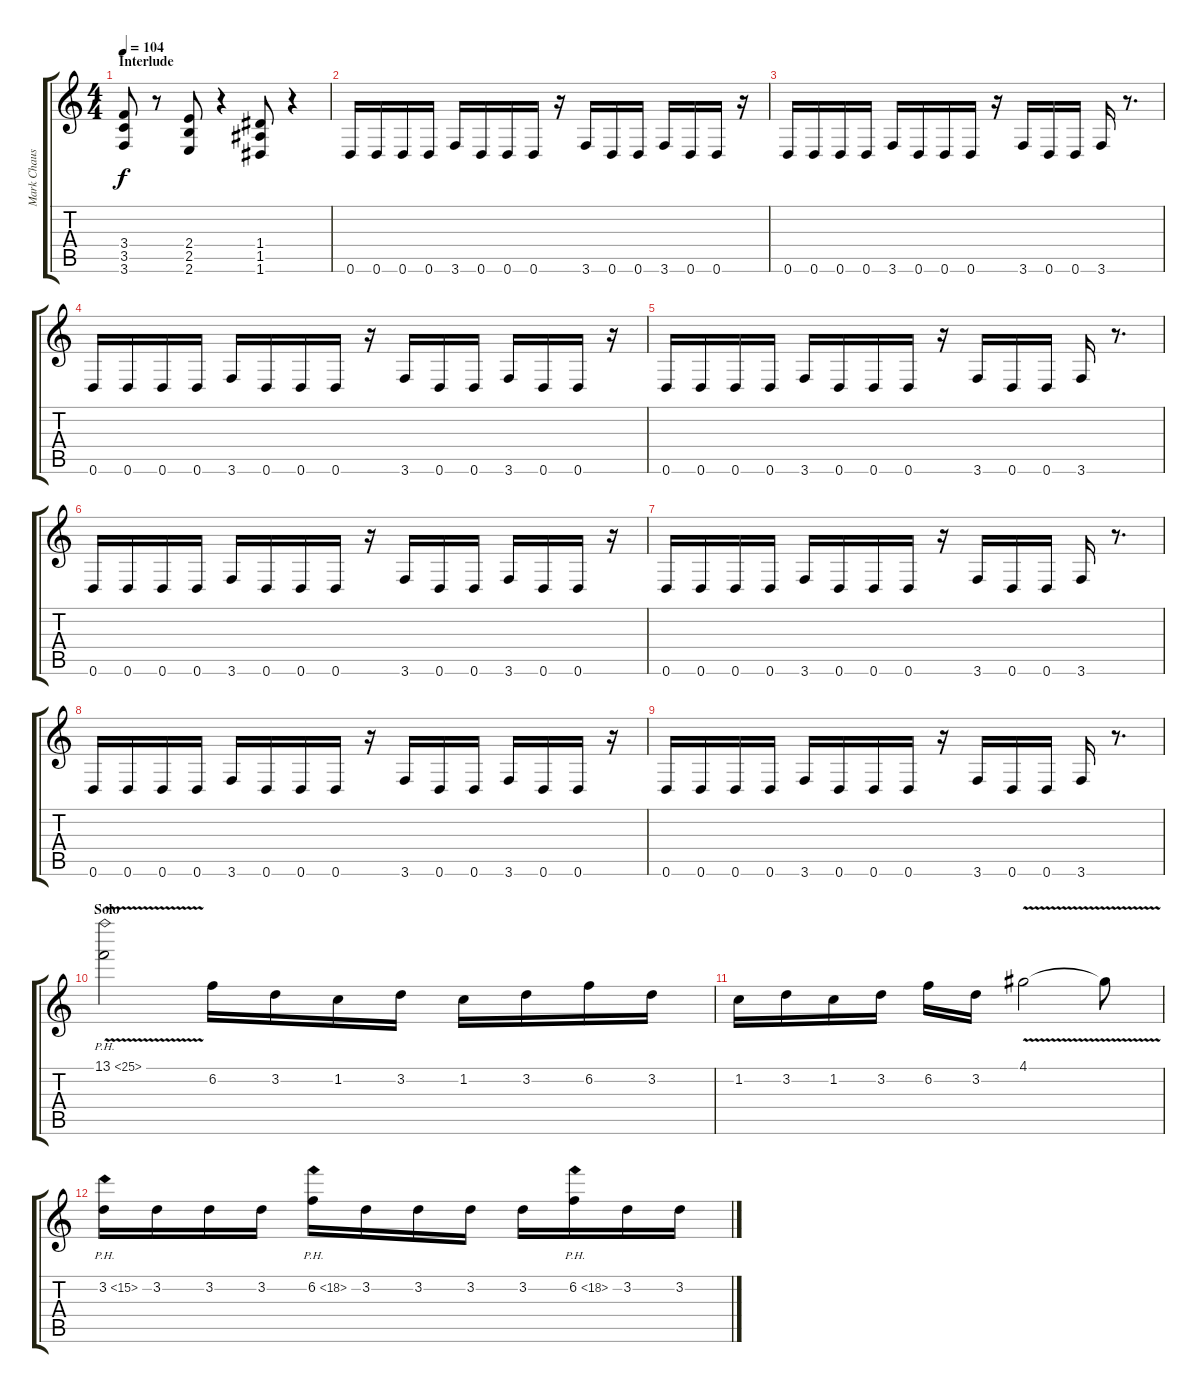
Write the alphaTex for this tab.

\track ("Mark Chaussee" "Mark Chaus") {instrument distortionguitar}
\staff {score tabs}
\tuning (E4 B3 G3 D3 A2 D2) {hide}
\ts (4 4)
\section ("" "Interlude")
\tempo 104
\clef g2
\ks c
(3.4 3.5 3.6).8{dy f} r.8 (2.4 2.5 2.6).8 r.4 (1.4 1.5 1.6).8 r.4 |
0.6.16 0.6.16 0.6.16 0.6.16 3.6.16 0.6.16 0.6.16 0.6.16 r.16 3.6.16 0.6.16 0.6.16 3.6.16 0.6.16 0.6.16 r.16 |
0.6.16 0.6.16 0.6.16 0.6.16 3.6.16 0.6.16 0.6.16 0.6.16 r.16 3.6.16 0.6.16 0.6.16 3.6.16 r.8{d} |
0.6.16 0.6.16 0.6.16 0.6.16 3.6.16 0.6.16 0.6.16 0.6.16 r.16 3.6.16 0.6.16 0.6.16 3.6.16 0.6.16 0.6.16 r.16 |
0.6.16 0.6.16 0.6.16 0.6.16 3.6.16 0.6.16 0.6.16 0.6.16 r.16 3.6.16 0.6.16 0.6.16 3.6.16 r.8{d} |
0.6.16 0.6.16 0.6.16 0.6.16 3.6.16 0.6.16 0.6.16 0.6.16 r.16 3.6.16 0.6.16 0.6.16 3.6.16 0.6.16 0.6.16 r.16 |
0.6.16 0.6.16 0.6.16 0.6.16 3.6.16 0.6.16 0.6.16 0.6.16 r.16 3.6.16 0.6.16 0.6.16 3.6.16 r.8{d} |
0.6.16 0.6.16 0.6.16 0.6.16 3.6.16 0.6.16 0.6.16 0.6.16 r.16 3.6.16 0.6.16 0.6.16 3.6.16 0.6.16 0.6.16 r.16 |
0.6.16 0.6.16 0.6.16 0.6.16 3.6.16 0.6.16 0.6.16 0.6.16 r.16 3.6.16 0.6.16 0.6.16 3.6.16 r.8{d} |
\section ("" "Solo")
13.1{ph 12 v}.2 6.2.16 3.2.16 1.2.16 3.2.16 1.2.16 3.2.16 6.2.16 3.2.16 |
1.2.16 3.2.16 1.2.16 3.2.16 6.2.16 3.2.16 4.1{v}.2 4.1{t}.8 |
3.2{ph 12}.16 3.2.16 3.2.16 3.2.16 6.2{ph 12}.16 3.2.16 3.2.16 3.2.16 3.2.16 6.2{ph 12}.16 3.2.16 3.2.16
